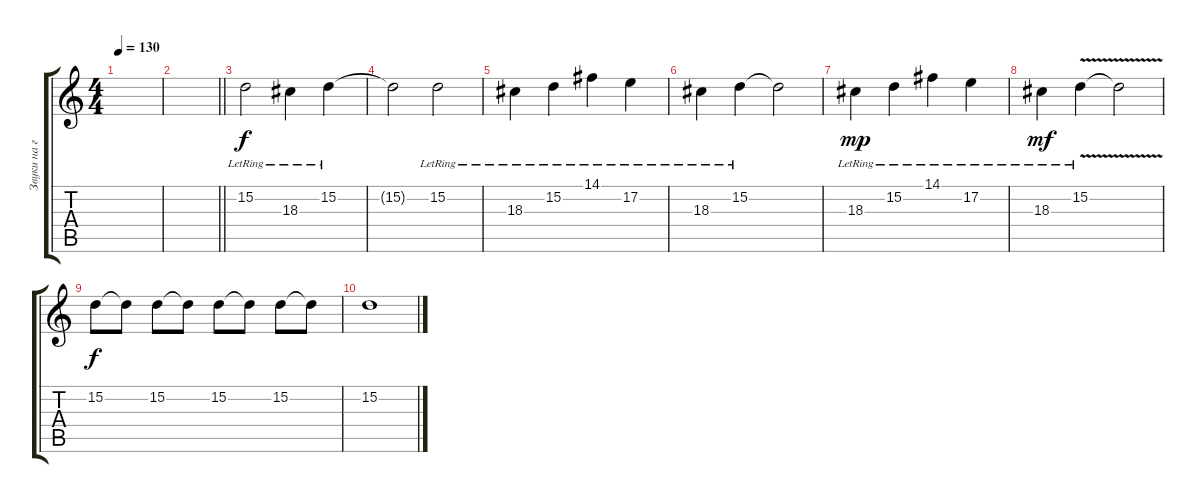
\track ("Звуки на головке грифа =)" "Звуки на г") {instrument vibraphone}
\staff {score tabs}
\tuning (E4 B3 G3 D3 A2 E2) {hide}
\ts (4 4)
\tempo 130
\clef g2
\ks c
|
\barLineRight lightlight
|
15.2{lr}.2 18.3{lr}.4 15.2{lr}.4 |
15.2{t}.2 15.2{lr}.2 |
18.3{lr}.4 15.2{lr}.4 14.1{lr}.4 17.2{lr}.4 |
18.3{lr}.4 15.2{lr}.4 15.2{t}.2{dy f} |
18.3{lr}.4{dy mp volume 3} 15.2{lr}.4 14.1{lr}.4 17.2{lr}.4 |
18.3{lr}.4{dy mf} 15.2{v lr}.4 15.2{v t}.2 |
15.2.8{dy f} 15.2{t}.8 15.2.8 15.2{t}.8 15.2.8 15.2{t}.8 15.2.8 15.2{t}.8 |
15.2.1
